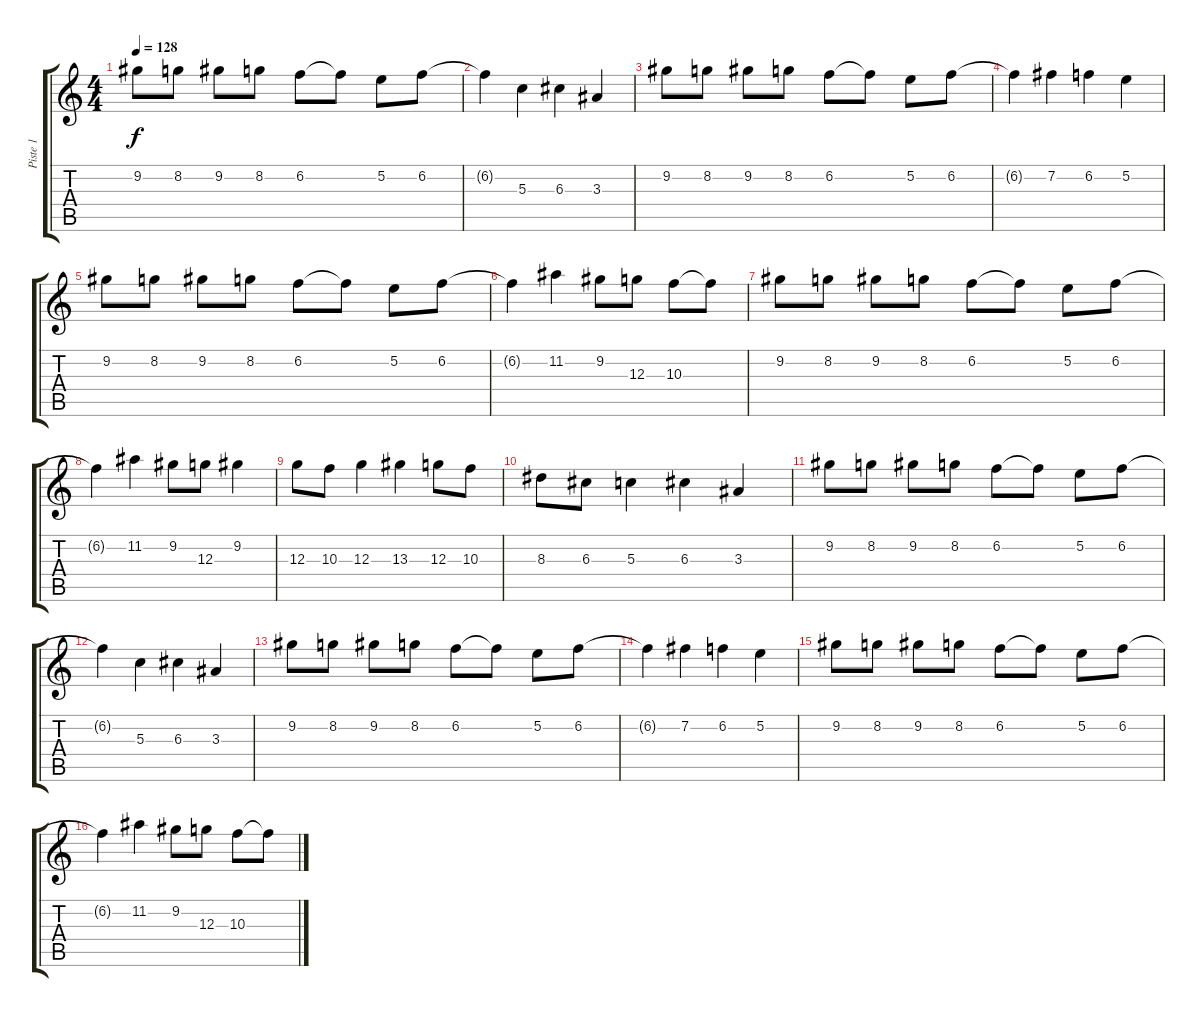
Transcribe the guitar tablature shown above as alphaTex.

\track ("Piste 1" "Piste 1") {instrument acousticguitarnylon}
\staff {score tabs}
\tuning (E4 B3 G3 D3 A2 E2) {hide}
\ts (4 4)
\tempo 128
\clef g2
\ks c
9.2.8{dy f instrument acousticguitarnylon} 8.2.8 9.2.8 8.2.8 6.2.8 6.2{t}.8 5.2.8 6.2.8 |
6.2{t}.4 5.3.4 6.3.4 3.3.4 |
9.2.8 8.2.8 9.2.8 8.2.8 6.2.8 6.2{t}.8 5.2.8 6.2.8 |
6.2{t}.4 7.2.4 6.2.4 5.2.4 |
9.2.8 8.2.8 9.2.8 8.2.8 6.2.8 6.2{t}.8 5.2.8 6.2.8 |
6.2{t}.4 11.2.4 9.2.8 12.3.8 10.3.8 10.3{t}.8 |
9.2.8 8.2.8 9.2.8 8.2.8 6.2.8 6.2{t}.8 5.2.8 6.2.8 |
6.2{t}.4 11.2.4 9.2.8 12.3.8 9.2.4 |
12.3.8 10.3.8 12.3.4 13.3.4 12.3.8 10.3.8 |
8.3.8 6.3.8 5.3.4 6.3.4 3.3.4 |
9.2.8 8.2.8 9.2.8 8.2.8 6.2.8 6.2{t}.8 5.2.8 6.2.8 |
6.2{t}.4 5.3.4 6.3.4 3.3.4 |
9.2.8 8.2.8 9.2.8 8.2.8 6.2.8 6.2{t}.8 5.2.8 6.2.8 |
6.2{t}.4 7.2.4 6.2.4 5.2.4 |
9.2.8 8.2.8 9.2.8 8.2.8 6.2.8 6.2{t}.8 5.2.8 6.2.8 |
6.2{t}.4 11.2.4 9.2.8 12.3.8 10.3.8 10.3{t}.8
